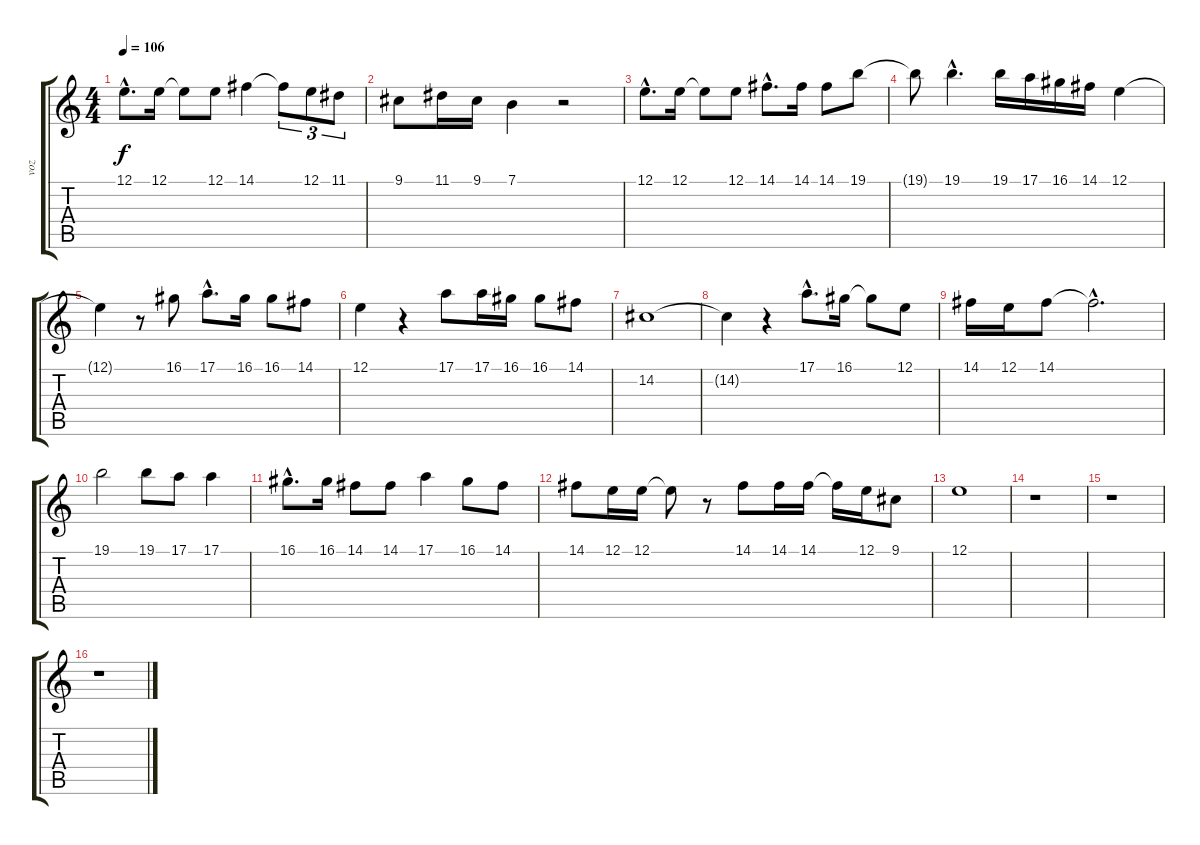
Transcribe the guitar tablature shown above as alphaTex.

\track ("voz" "voz") {instrument lead6voice}
\staff {score tabs}
\tuning (E4 B3 G3 D3 A2 E2) {hide}
\ts (4 4)
\tempo 106
\clef g2
\ks c
12.1{hac}.8{d dy f} 12.1.16 12.1{t}.8 12.1.8 14.1.4 14.1{t}.8{tu (3 2)} 12.1.8{tu (3 2)} 11.1.8{tu (3 2)} |
9.1.8 11.1.16 9.1.16 7.1.4 r.2 |
12.1{hac}.8{d} 12.1.16 12.1{t}.8 12.1.8 14.1{hac}.8{d} 14.1.16 14.1.8 19.1.8 |
19.1{t}.8 19.1{hac}.4{d} 19.1.16 17.1.16 16.1.16 14.1.16 12.1.4 |
12.1{t}.4 r.8 16.1.8 17.1{hac}.8{d} 16.1.16 16.1.8 14.1.8 |
12.1.4 r.4 17.1.8 17.1.16 16.1.16 16.1.8 14.1.8 |
14.2.1 |
14.2{t}.4 r.4 17.1{hac}.8{d} 16.1.16 16.1{t}.8 12.1.8 |
14.1.16 12.1.16 14.1.8 14.1{hac t}.2{d} |
19.1.2 19.1.8 17.1.8 17.1.4 |
16.1{hac}.8{d} 16.1.16 14.1.8 14.1.8 17.1.4 16.1.8 14.1.8 |
14.1.8 12.1.16 12.1.16 12.1{t}.8 r.8 14.1.8 14.1.16 14.1.16 14.1{t}.16 12.1.16 9.1.8 |
12.1.1 |
r.1 |
r.1 |
r.1
